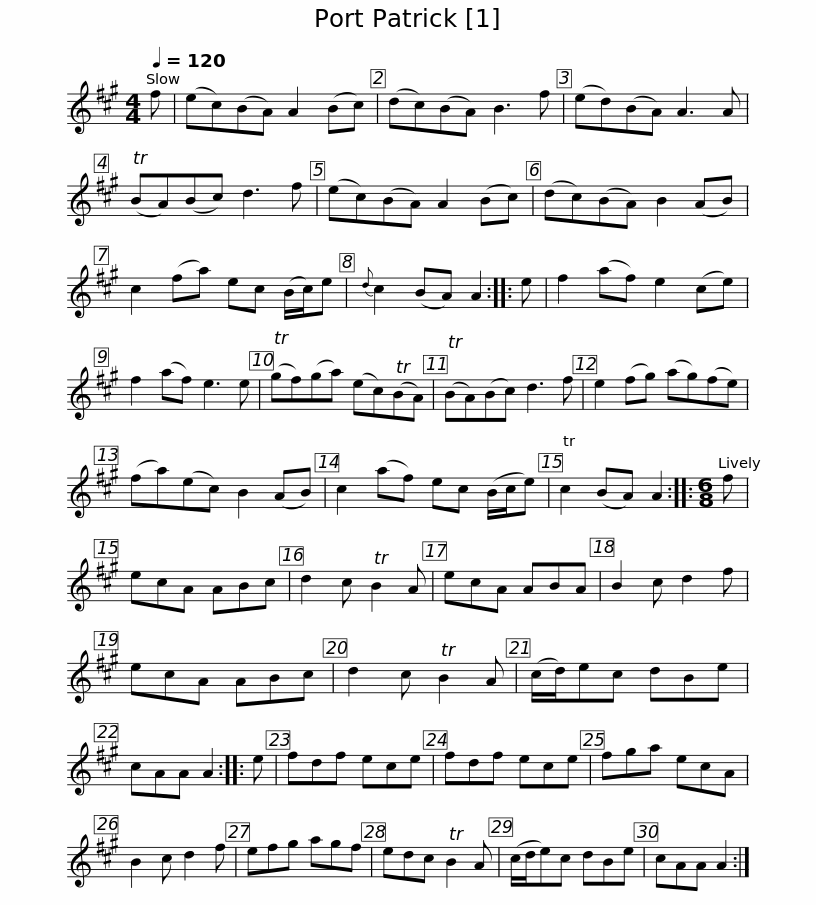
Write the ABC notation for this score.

X:1
L:1/8
Q:1/4=120
M:4/4
I:linebreak $
K:A
V:1 treble
V:1
 f | (ec)(BA) A2 (Bc) | (dc)(BA) B3 f | (ed)(BA) A3 A | (TBA)(Bc) d3 f | %5
 (ec)(BA) A2 (Bc) | (dc)(BA) B2 (AB) |$ c2 (fa) ec (B/c/)e |{d} c2 (BA) A2 :: e | %10
 f2 (af) e2 (ce) | f2 (af) e3 e | (Tgf)(ga) (ec)(TBA) | (TBA)(Bc) d3 f |$ e2 (fg) (ag)(fe) | %15
 (fa)(ec) B2 (AB) | c2 (af) ec (B/c/e) | Tc2 (BA) A2 ::[M:6/8] f | ecA ABc | %20
 d2 c TB2 A |$ ecA ABA | B2 c d2 f | ecA ABc | d2 c TB2 A | %25
 (c/d/)ec dBe | cAA A2 :: e | fdf ece |$ fdf ece | %30
 fga ecA | B2 c d2 f | efg agf | edc TB2 A | (c/d/e)c dBe | %35
 cAA A2 :| %36
